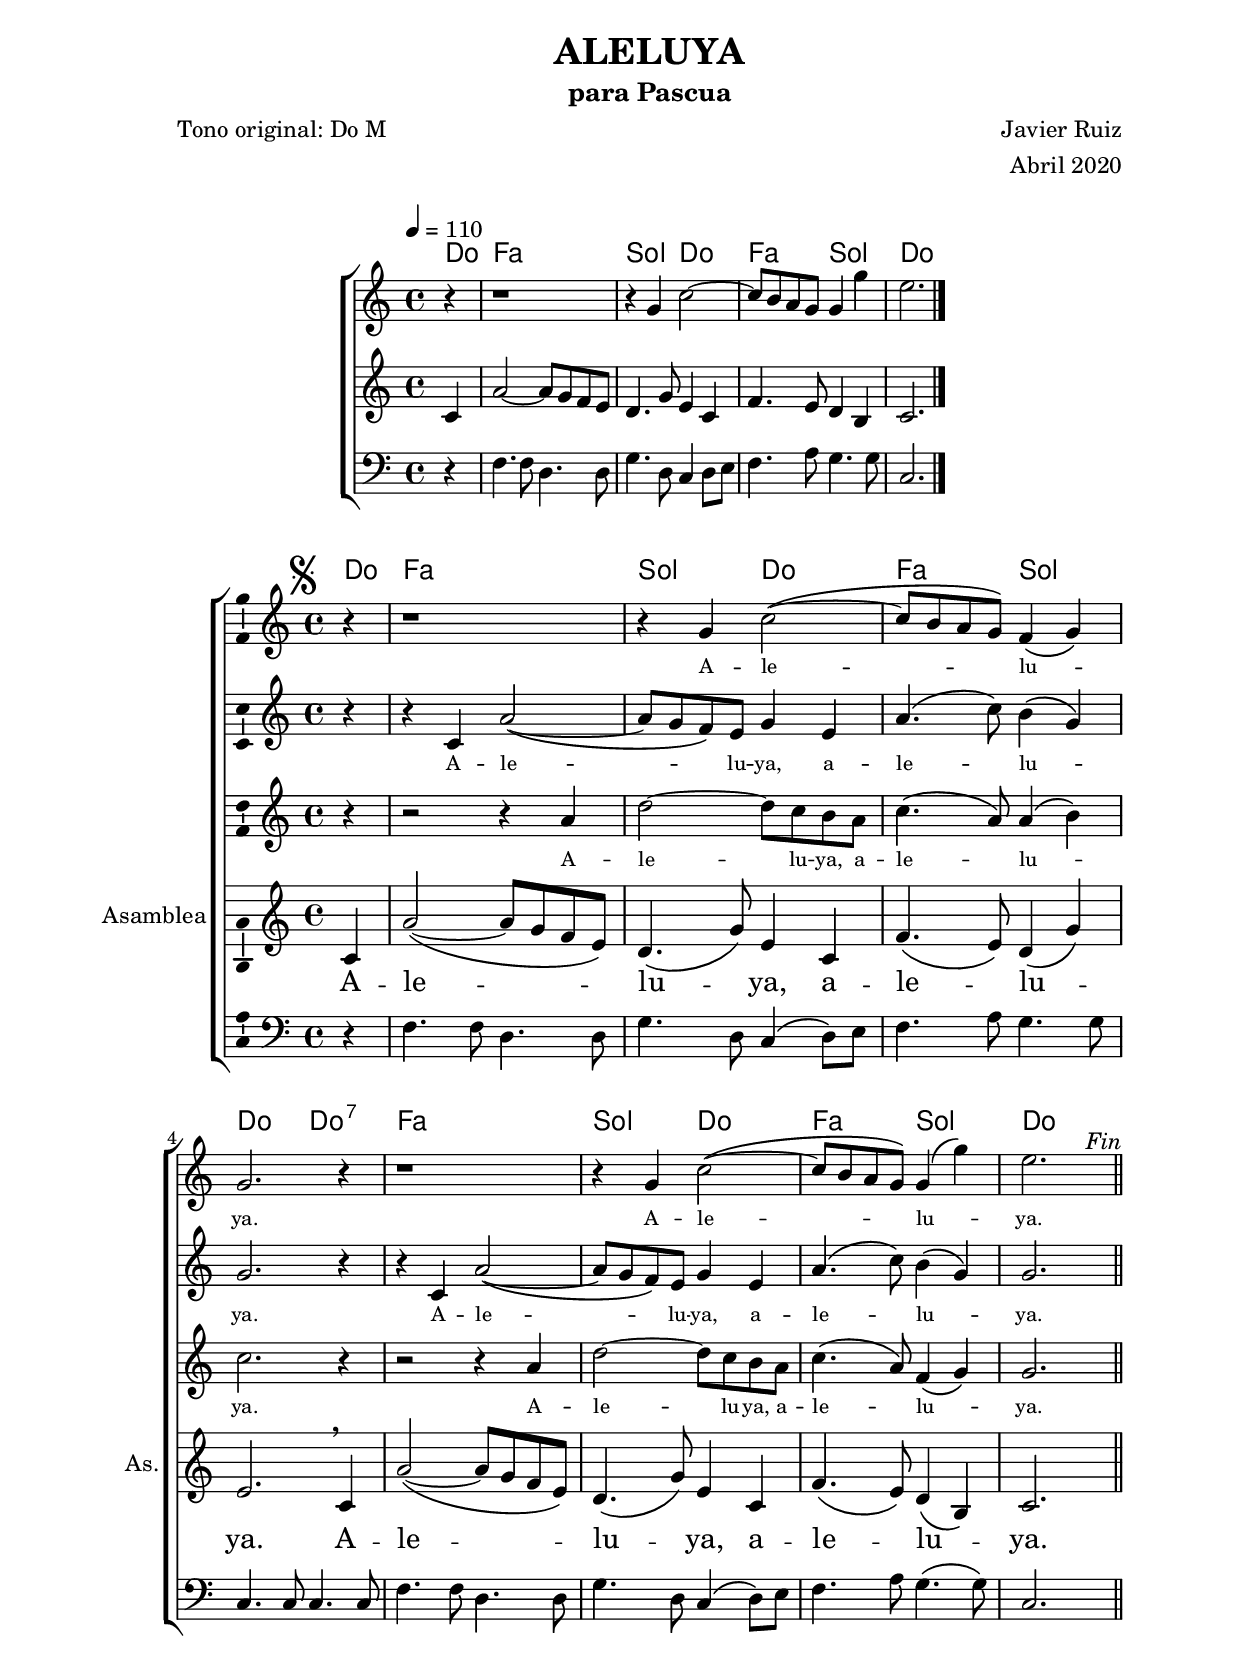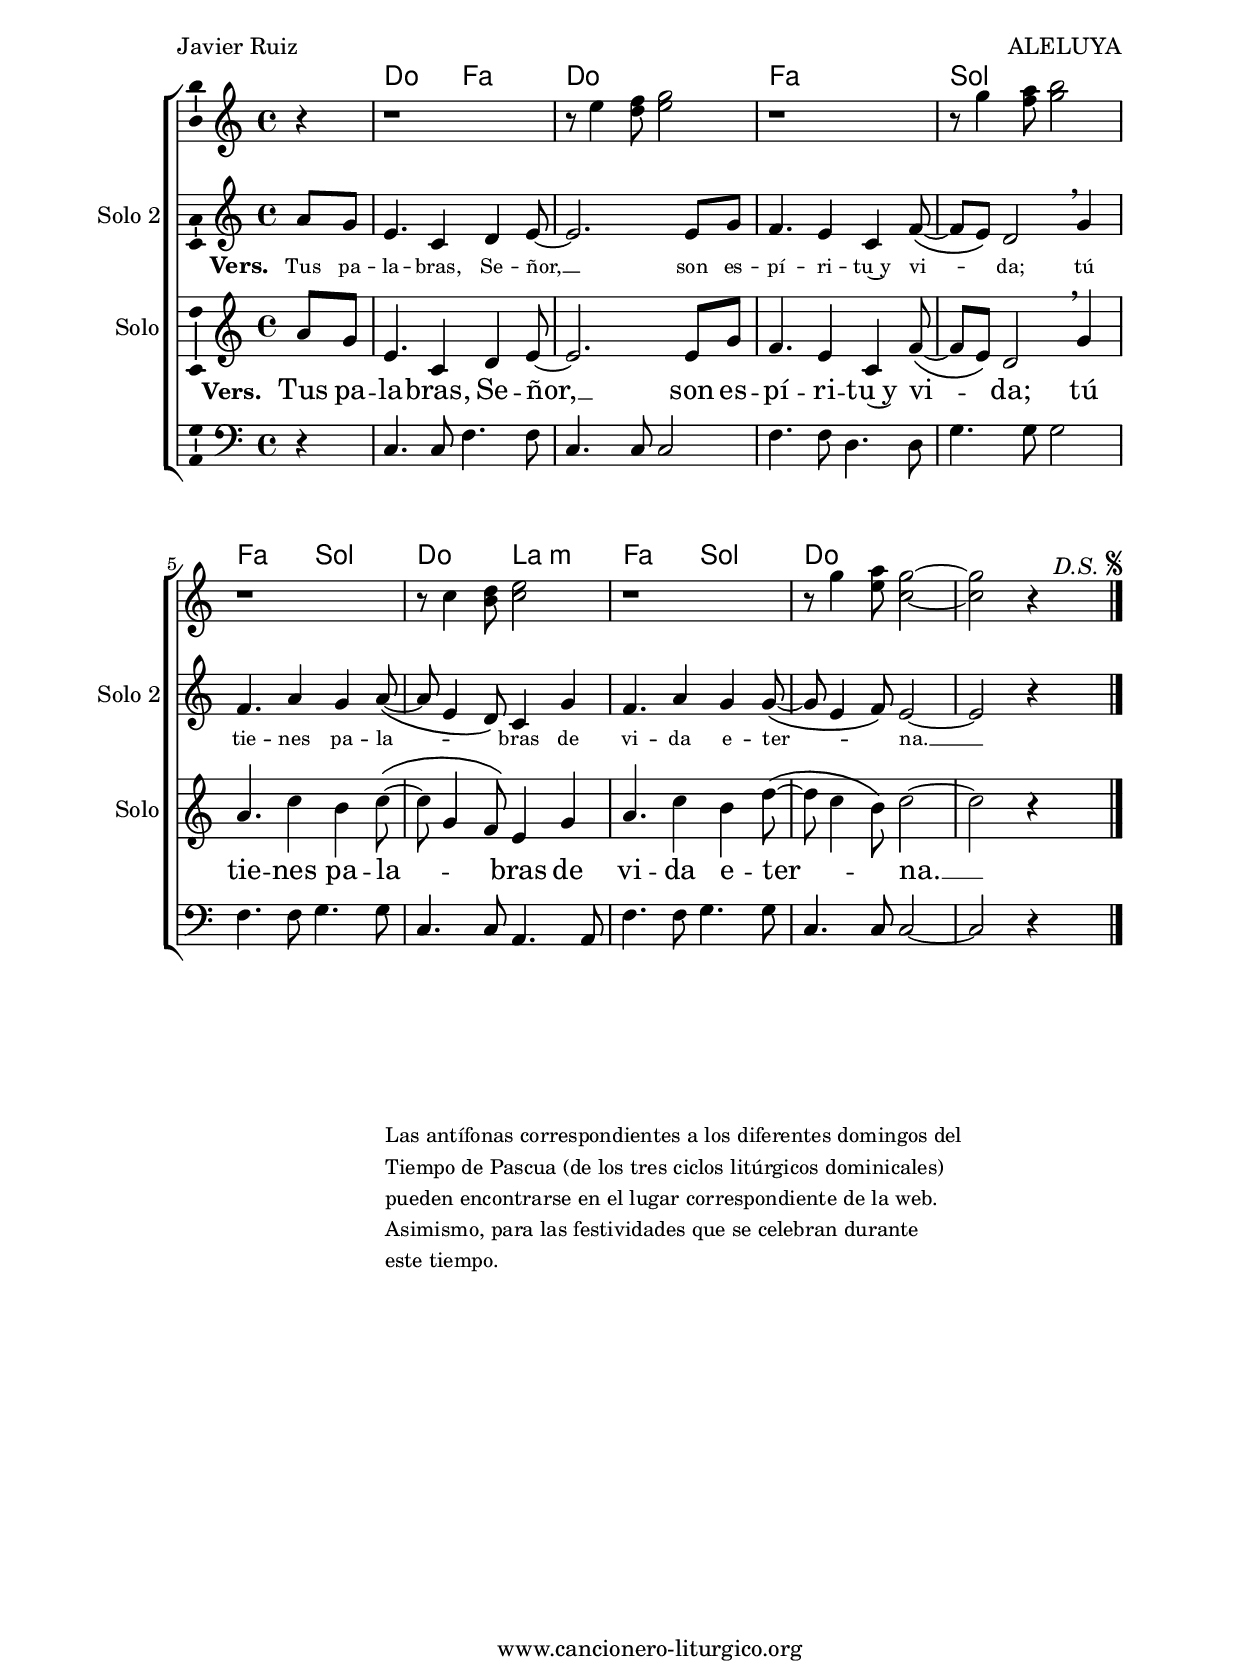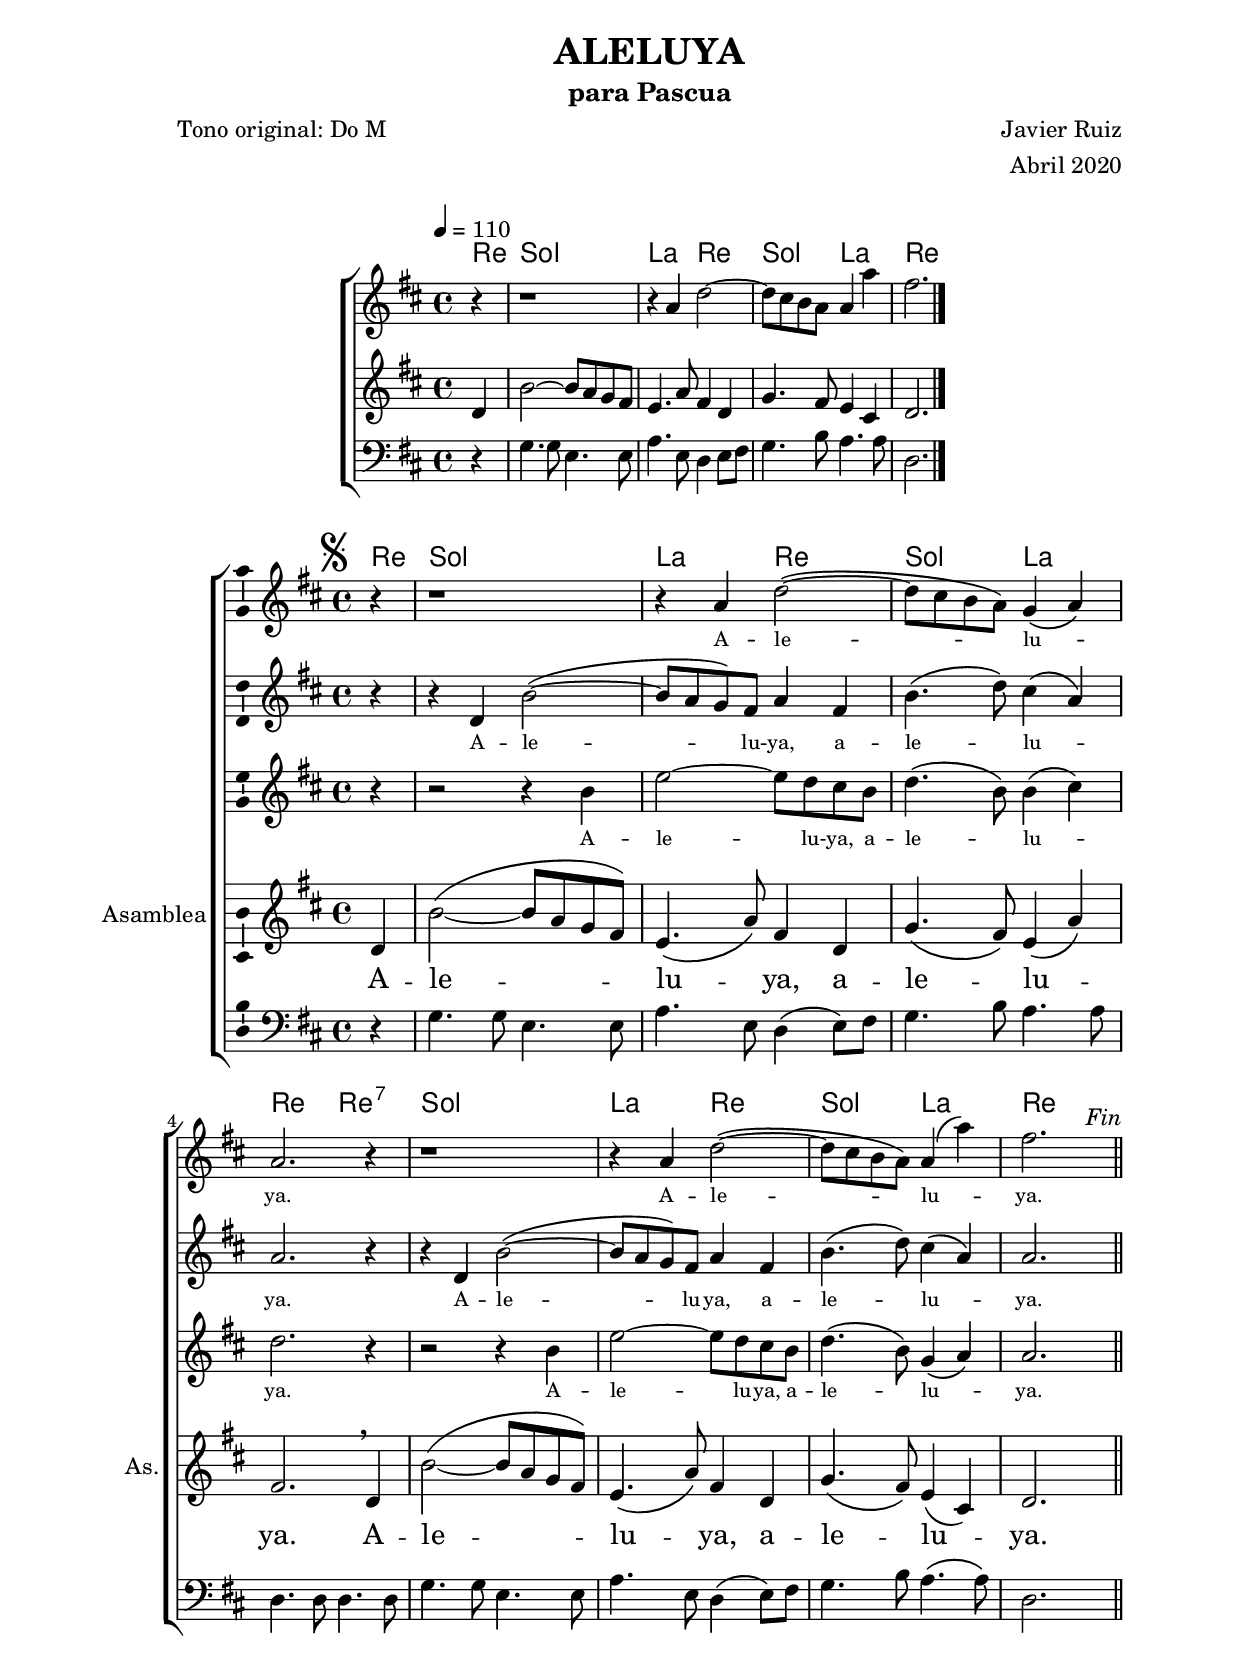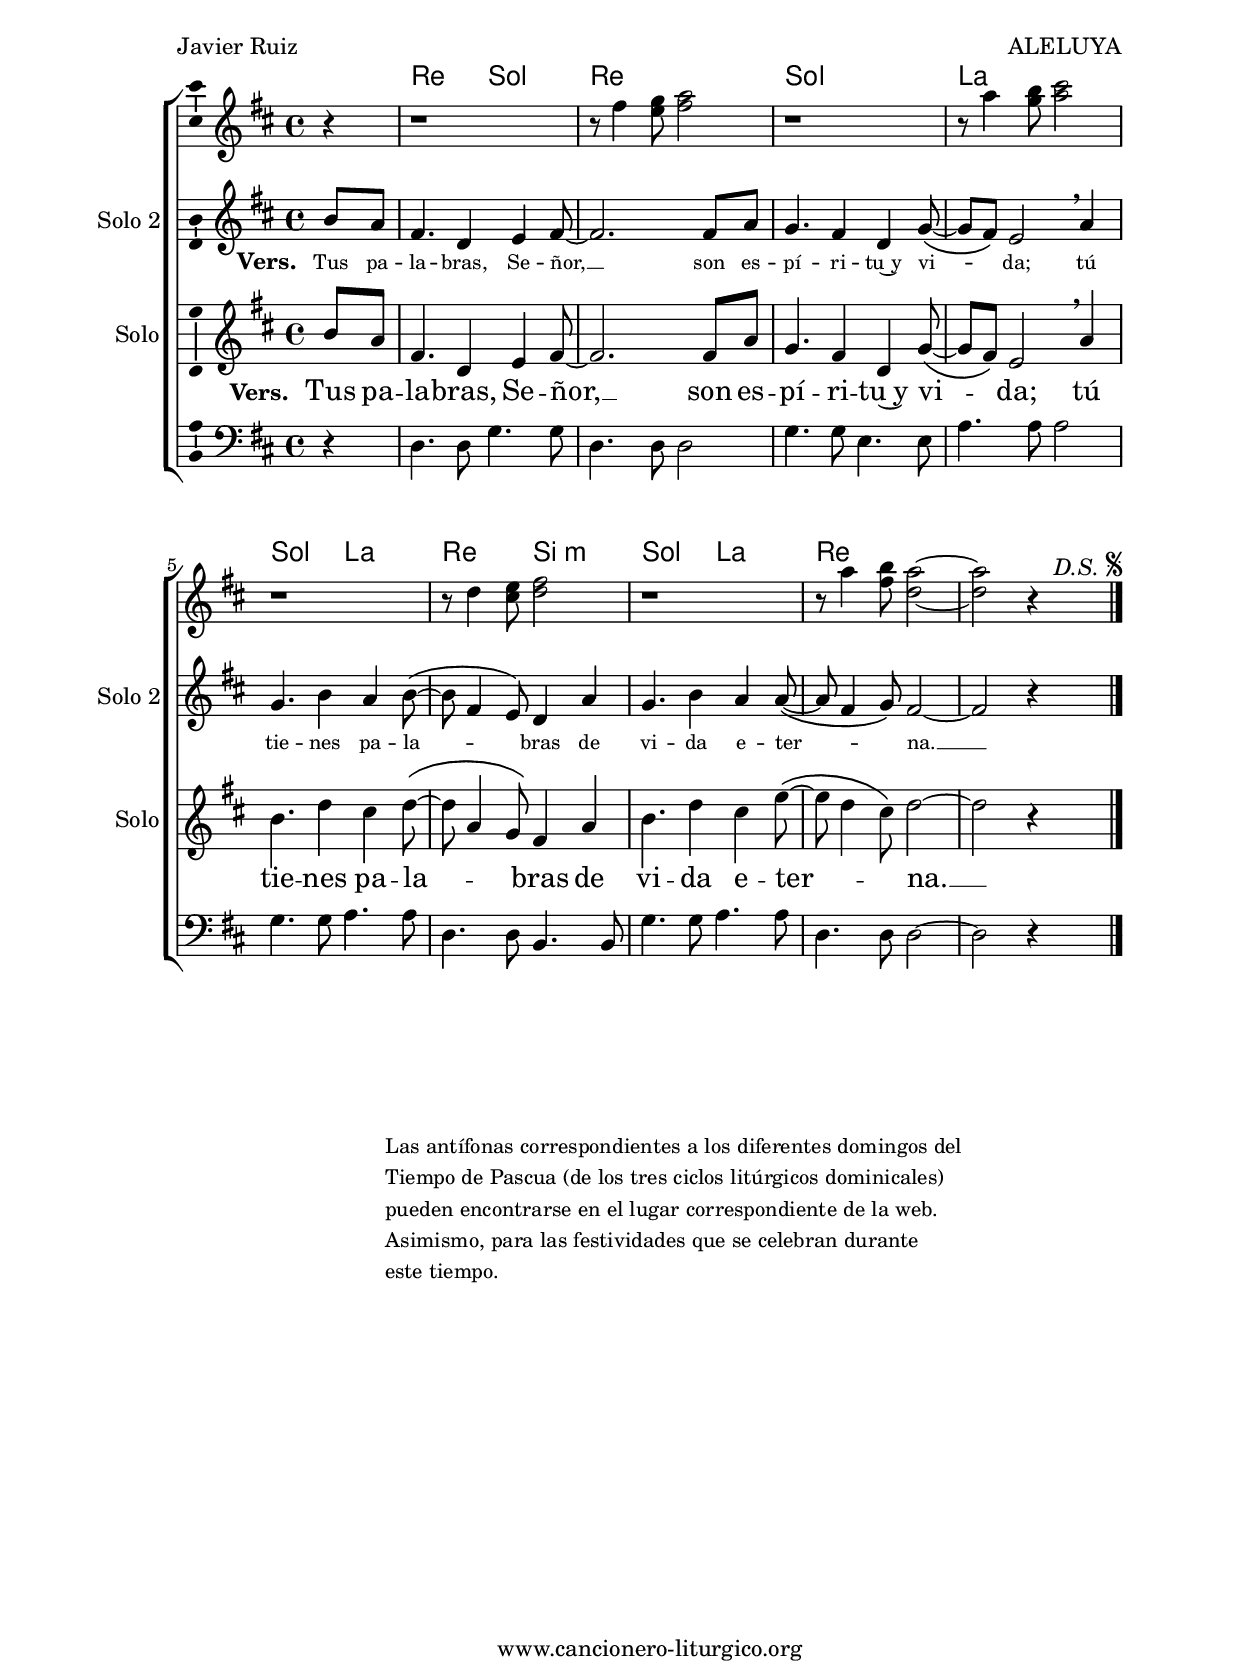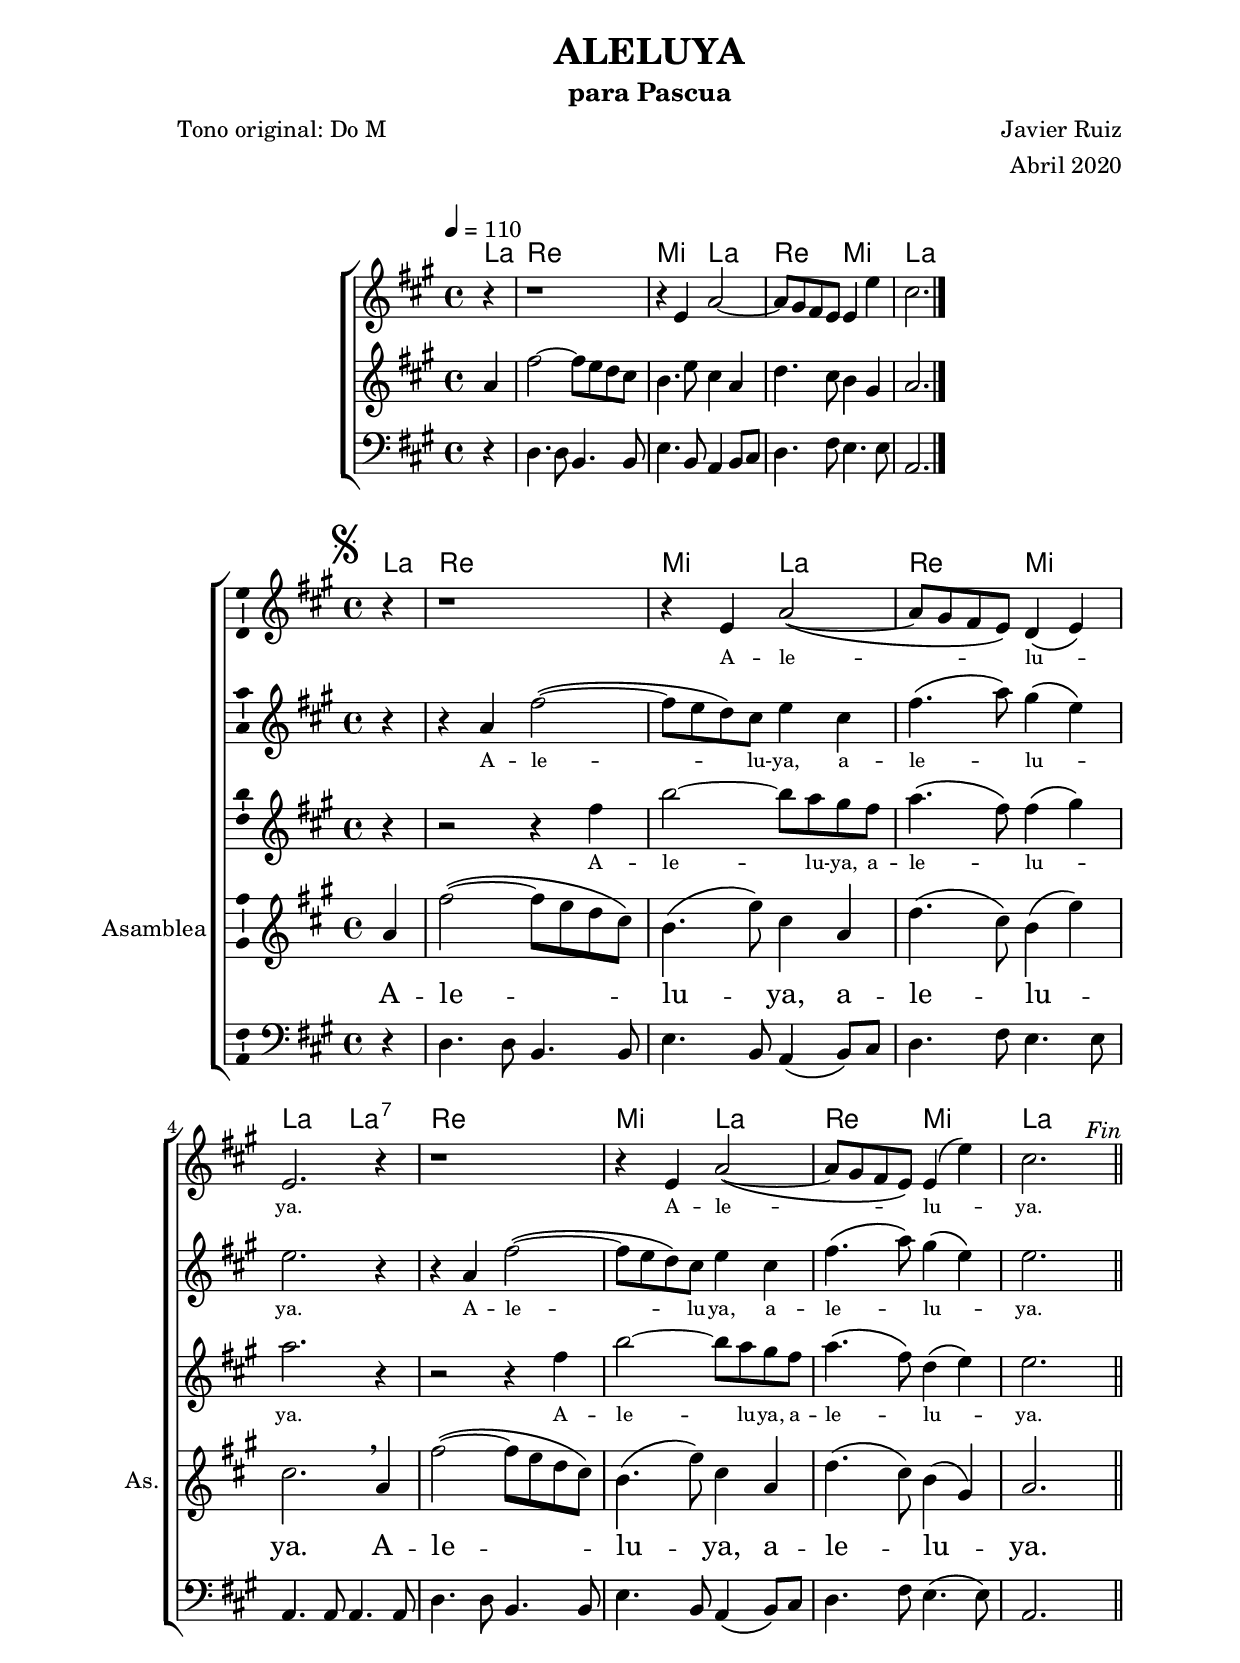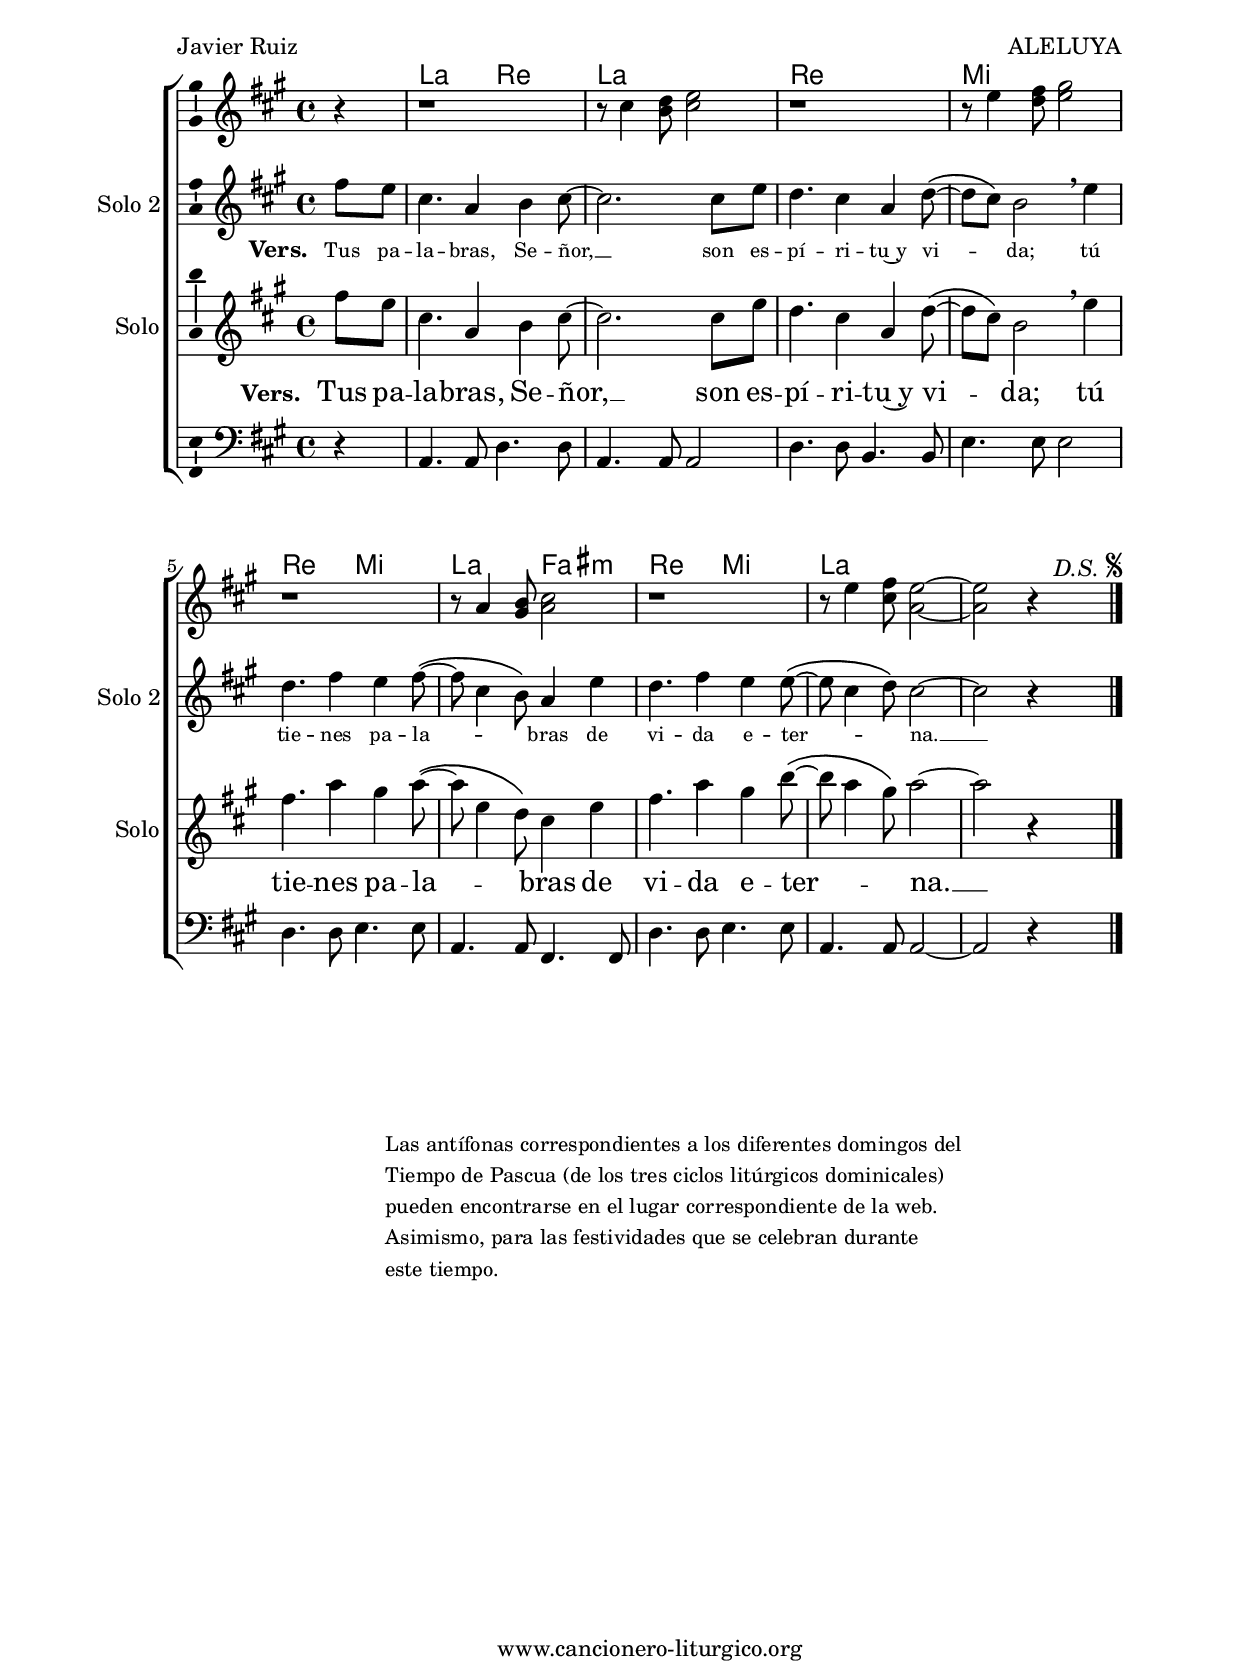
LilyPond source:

%
%lilypond aleluya-pasc-jruiz.ly
%timidity aleluya-pasc-jruiz.midi -Ow -o aleluya-pasc-jruiz.wav
%timidity aleluya-pasc-jruiz.midi -Ow -o - | lame - aleluya-pasc-jruiz.mp3
%
%Para convertir de .wav a .mp3:
%lame -h -m j filename.wav
%
%
%para escuchar el midi:
%timidity nombrefichero.midi
%


%versión de lilypond para la que se ha escrito esta partitura:
\version "2.16.0"

	%Tamaño papel
	#(set-default-paper-size "a4")
	%Tamaño partitura
	#(set-global-staff-size 20)
	%No responde al pulsar sobre una nota
	#(ly:set-option 'point-and-click #f)

%parámetros del encabezamiento:
\header {
	title = "ALELUYA"
	subtitle = "para Pascua"
	composer = "Javier Ruiz"
	poet = "Tono original: Do M"
	meter = ""
	arranger = "Abril 2020"
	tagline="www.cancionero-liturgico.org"
%	copyright="Editado con LilyPond para Linux"
	}

%parámetros asociados al papel:
\paper  {
	oddHeaderMarkup = \markup {\fill-line { \on-the-fly #not-first-page \fromproperty #'header:title \on-the-fly #not-first-page \fromproperty #'header:composer }}
	evenHeaderMarkup = \markup {\fill-line { \fromproperty #'header:composer \fromproperty #'header:title }}
	#(set-paper-size "a4")
	print-page-number = ##f
	first-page-number = 1
	print-first-page-number = ##f
%	head-separation = 3.0 \cm
	top-margin = 2.0 \cm
%%%	bottom-margin = 0.5\cm
	bottom-margin = 0.2\cm
	left-margin = 3.0 \cm
	line-width = 16.0 \cm 
	indent = 8\mm
	interscoreline = 2.\mm
	between-system-space = 15\mm
%	para que las partituras no llenen la hoja:
	ragged-bottom = ##t
%	idem para la última hoja:
	ragged-last-bottom = ##f
%	para que las partituras llenen el ancho del papel:
	ragged-last = ##f
	after-title-space = 2.5 \cm
page-count=2
%system-count=8

	%Flexible Vertical Spacing
%	markup-markup-spacing =
%	#'((basic-distance . 15) (minimum-distance . 10) (padding . 3))
	markup-system-spacing =
	#'((basic-distance . 15) (minimum-distance . 10) (padding . 3))
	system-system-spacing =
	#'((basic-distance . 15) (minimum-distance . 10) (padding . 3))
	score-system-spacing =
	#'((basic-distance . 15) (minimum-distance . 10) (padding . 5))
%	top-system-spacing = % header
%	#'((basic-distance . 8) (minimum-distance . 0) (padding . 0))
%	top-markup-spacing =
%	#'((basic-distance . 20) (minimum-distance . 20) (padding . 0))
	last-bottom-spacing = % footer
	#'((basic-distance . 5) (minimum-distance . 5) (padding . 0))
%	score-markup-spacing =
%	#'((basic-distance . 16) (minimum-distance . 13) (padding . 0))

	}


%parámetros que afectan a toda la partitura:
globalintro =  {
	%clave de sol (G):
	\clef G
	%armadura:
%	\transpose ees f
	\key c \major
	\tempo 4=110
	\set Score.tempoHideNote = ##f
	}

global =  {
	%clave de sol (G):
	\clef G
	%armadura:
%	\transpose ees f
	\key c \major
	\tempo 4=110
	\set Score.tempoHideNote = ##t
	}


acordesintro = {
	\italianChords
	\chordmode {
%	\transpose ees f
{

c4
f1 g2 c f g c2.


	}
	}
}


melodiaintro = 
%	\transpose ees f
{

	\relative c''{
	\time 4/4

\partial4
r4
r1
r4 g4 c2~
%%%c8 a f e g4 g'
c8 b a g g4 g'
e2. %s4

}
	\bar "|."
	}


melodiaintrodos = 
%	\transpose ees f
{

	\relative c'{
	\time 4/4

\partial4
c4
a'2~a8 g f e
d4. g8 e4 c
f4. e8 d4 b
c2. %s4

}
	\bar "|."
	}


melodiaintrobajo = 
%	\transpose ees f
{

	%clave de fa (F):
	\clef F

	\relative c{
	\time 4/4

\partial4
r4
f4. f8 d4. d8
g4. d8 c4 d8 e
f4. a8 g4. g8
c,2. %s4

}
	\bar "|."
	}


acordes = {
	\italianChords
	\chordmode {
%	\transpose ees f
{

c4
f1 g2 c f g c c:7
f1 g2 c f g c2.

	}
	}
}


melodiatrompeta = 
%	\transpose ees f
{

	\relative c''{
	\time 4/4

\mark \markup {
   \musicglyph #"scripts.segno"
   }

\partial4
r4
r1
r4 g4 c2~
%%%\(c8 a f e\) d4 \(b'\)
%%%c2. r4
\(c8 b a g\) f4 \(g\)
g2. r4
r1
r4 g4 c2~
%%%\(c8 a f e\) g4 \(g'\)
\(c8 b a g\) g4 \(g'\)
e2. %s4

^\markup {
   \italic "          Fin"
}

}

%	\bar "|."
	}


melodiadiscantus = 
%	\transpose ees f
{

	\relative c'{
	\time 4/4

\partial4
r4
r4 c4 a'2~
\(a8 g f\) e g4 e
a4. \(c8\) b4 \(g\)
g2. r4
r4 c,4 a'2~
\(a8 g f\) e g4 e
a4. \(c8\) b4 \(g\)
g2. %s4

}

%	\bar "|."
	}


melodiatres = 
%	\transpose ees f
{

	\relative c''{
	\time 4/4

\partial4
r4
r2 r4 a4
d2~d8 c b a
%%%c4. \(e8\) d4 \(b\)
c4. \(a8\) a4 \(b\)
c2. r4
r2 r4 a4
d2~d8 c b a
%%%c4. \(e8\) d4 \(b\)
c4. \(a8\) f4 \(g\)
g2. %s4

}

%	\bar "|."
	}


melodia = 
%	\transpose ees f
{

	\relative c'{
	\time 4/4

\partial4
c4
a'2~ \(a8 g f e\)
d4. \(g8\) e4 c
f4. \(e8\) d4 \(g\)
e2. \breathe c4
a'2~ \(a8 g f e\)
d4. \(g8\) e4 c
f4. \(e8\) d4 \(b\)
c2. %s4

}

	\bar "||"
	}


melodiabajo = 
%	\transpose ees f
{

	%clave de fa (F):
	\clef F

	\relative c{
	\time 4/4

\partial4
r4
f4. f8 d4. d8
g4. d8 c4 \(d8\) e
f4. a8 g4. g8
c,4. c8 c4. c8
f4. f8 d4. d8
g4. d8 c4 \(d8\) e
f4. a8 g4. \(g8\)
c,2. %s4

}

%	\bar "|."
	}


acordesestro = {
	\italianChords
	\chordmode {
%	\transpose ees f
{

s4
c2 f c c f f g g
f2 g c a:m f g c c c2

	}
	}
}


melodiatrompetaestro = 
%	\transpose ees f
{

	\relative c''{
	\time 4/4

\partial4
r4
r1
r8 e4 <d f>8 <e g>2
r1
r8 g4 <f a>8 <g b>2
r1
r8 c,4 <b d>8 <c e>2
r1
r8 g'4 <e a>8 <c g'>2~
<c g'>2 r4^\markup {
   \italic "    D.S."
   \tiny \raise #1
   \musicglyph #"scripts.segno"
}
%s4

}

	\bar "|."
	}


melodiatresestro = 
%	\transpose ees f
{

	\relative c''{
	\time 4/4

\partial4
%s4
%r2. 
a8 g
e4. c4 d4 e8~
e2. e8 g
f4. e4 c f8~
\(f8 e\) d2 \breathe g4
f4. a4 g a8~
\(a8 e4 d8\) c4 g'
f4. a4 g g8~
\(g8 e4 f8\) e2~
e2 r4 %s4

}

	\bar "|."
	}


melodiaestro = 
%	\transpose ees f
{

	\relative c'{
	\time 4/4

\partial4
%s4
%r2. 
a'8 g
e4. c4 d4 e8~
e2. e8 g
f4. e4 c f8~
\(f8 e\) d2 \breathe g4
%%%f4. e4 c b8~
%%%b8 c d2 g4
a4. c4 b c8~
\(c8 g4 f8\) e4 g
a4. c4 b d8~
\(d8 c4 b8\) c2~
c2 r4 %s4
%%%\(c8 g4 f8\) e4 e
%%%f4. g4 e d8~
%%%\(d8 c4 b8\) c2~
%%%c2 r4 %s4

}

	\bar "|."
	}


melodiabajoestro = 
%	\transpose ees f
{

	%clave de fa (F):
	\clef F

	\relative c{
	\time 4/4

\partial4
r4
c4. c8 f4. f8
c4. c8 c2
f4. f8 d4. d8
g4. g8 g2
f4. f8 g4. g8
c,4. c8 a4. a8
f'4. f8 g4. g8
c,4. c8 c2~
c2 r4 %s4
}
	\bar "|."
	}


textotrompeta = \lyricmode {
\override LyricText #'font-size = #-1
A -- le -- _ _ _ lu -- _ ya.
A -- le -- _ _ _ lu -- _ ya.

	}

textodiscantus = \lyricmode {
\override LyricText #'font-size = #-1
A -- le -- _ _ lu -- ya,
a -- le -- _ lu -- _ ya.
A -- le -- _ _ lu -- ya,
a -- le -- _ lu -- _ ya.

	}

textotres = \lyricmode {
\override LyricText #'font-size = #-1
A -- le -- lu -- ya,
a -- le -- _ lu -- _ ya.
A -- le -- lu -- ya,
a -- le -- _ lu -- _ ya.

	}

texto = \lyricmode {
A -- le -- _ _ _ lu -- _ ya,
a -- le -- _ lu -- _ ya.
A -- le -- _ _ _ lu -- _ ya,
a -- le -- _ lu -- _ ya.

	}

textobajo = \lyricmode {
\override LyricText #'font-size = #-1
A -- le -- lu -- ya,
a -- le -- lu -- _ ya.
A -- le -- lu -- ya,
a -- le -- lu -- ya.
A -- le -- lu -- ya,
a -- le -- lu -- _ ya.
A -- le -- lu -- _ ya.

	}

textotresestro = \lyricmode {
\override LyricText #'font-size = #-1
\set stanza =#"Vers. " Tus pa -- la -- bras, Se -- ñor, __
son es -- pí -- ri -- tu~y vi -- _ da;
tú tie -- nes pa -- la -- _ _ bras
de vi -- da e -- ter -- _ _ na. __

	}

textoestro = \lyricmode {
\set stanza =#"Vers. " Tus pa -- la -- bras, Se -- ñor, __
son es -- pí -- ri -- tu~y vi -- _ da;
tú tie -- nes pa -- la -- _ _ bras
de vi -- da e -- ter -- _ _ na. __

	}

acordesintroStaff = \context ChordNames = acordesintroStaff <<
	\set chordChanges = ##t
	\acordesintro
	>>

acordesStaff = \context ChordNames = acordesStaff <<
	\set chordChanges = ##t
	\acordes
	>>

acordesestroStaff = \context ChordNames = acordesestroStaff <<
	\set chordChanges = ##t
	\acordesestro
	>>


vozintroStaff = \context Voice = vozintroStaff
<<
	\override Staff.StaffSymbol #'staff-space = #(magstep -0.35)
	\set Staff.midiInstrument = #"trumpet"
	\set Staff.midiMinimumVolume = #0.6
	\set Staff.midiMaximumVolume = #0.8
	\globalintro
	\melodiaintro
	>>

vozintrodosStaff = \context Voice = vozintrodosStaff
<<
	\override Staff.StaffSymbol #'staff-space = #(magstep -0.35)
	\set Staff.midiInstrument = #"flute"
	\set Staff.midiMinimumVolume = #0.8
	\set Staff.midiMaximumVolume = #1.0
	\globalintro
	\melodiaintrodos
	>>

vozintrobajoStaff = \context Voice = vozintrobajoStaff
<<
	\override Staff.StaffSymbol #'staff-space = #(magstep -0.35)
	\set Staff.midiInstrument = #"english horn"
	\set Staff.midiMinimumVolume = #0.6
	\set Staff.midiMaximumVolume = #0.8
	\globalintro
	\melodiaintrobajo
	>>

voztrompetaStaff = \context Voice = voztrompetaStaff
\with {\consists "Ambitus_engraver"}
<<
	\override Staff.StaffSymbol #'staff-space = #(magstep -0.35)
	\set Staff.midiInstrument = #"trumpet"
	\set Staff.midiMinimumVolume = #0.6
	\set Staff.midiMaximumVolume = #0.8
	\global
	\melodiatrompeta
	>>

vozdiscantusStaff = \context Voice = vozdiscantusStaff
\with {\consists "Ambitus_engraver"}
<<
	\override Staff.StaffSymbol #'staff-space = #(magstep -0.35)
	\set Staff.midiInstrument = #"violin"
	\set Staff.midiMinimumVolume = #0.6
	\set Staff.midiMaximumVolume = #0.8
	\global
	\relative c' \melodiadiscantus
	>>

voztresStaff = \context Voice = voztresStaff
\with {\consists "Ambitus_engraver"}
<<
	\override Staff.StaffSymbol #'staff-space = #(magstep -0.35)
	\set Staff.midiInstrument = #"violin"
	\set Staff.midiMinimumVolume = #0.6
	\set Staff.midiMaximumVolume = #0.8
	\global
	\relative c' \melodiatres
	>>

vozStaff = \context Voice = vozStaff
\with {\consists "Ambitus_engraver"}
<<
	\set Staff.instrumentName = "Asamblea"
	\set Staff.shortInstrumentName = "As."
%	\set Staff.midiInstrument = #"clarinet"
%	\set Staff.midiInstrument = #"cello"
	\set Staff.midiInstrument = #"flute"
%	\set Staff.midiInstrument = #"electric guitar (jazz)"
%	\set Staff.midiInstrument = #"english horn"
%	\set Staff.midiInstrument = #"violin"
%	\set Staff.midiInstrument = #"glockenspiel"
	\set Staff.midiMinimumVolume = #0.8
	\set Staff.midiMaximumVolume = #1.0
	\global
	\melodia
	>>

vozbajoStaff = \context Voice = vozbajoStaff
\with {\consists "Ambitus_engraver"}
<<
	\override Staff.StaffSymbol #'staff-space = #(magstep -0.35)
	\set Staff.midiInstrument = #"english horn"
	\set Staff.midiMinimumVolume = #0.6
	\set Staff.midiMaximumVolume = #0.8
	\global
	\melodiabajo
	>>

voztrompetaestroStaff = \context Voice = voztrompetaestroStaff
\with {\consists "Ambitus_engraver"}
<<
	\override Staff.StaffSymbol #'staff-space = #(magstep -0.35)
	\set Staff.midiInstrument = #"trumpet"
	\set Staff.midiMinimumVolume = #0.6
	\set Staff.midiMaximumVolume = #0.8
	\global
	\melodiatrompetaestro
	>>

voztresestroStaff = \context Voice = voztresestroStaff
\with {\consists "Ambitus_engraver"}
<<
	\override Staff.StaffSymbol #'staff-space = #(magstep -0.35)
	\set Staff.instrumentName = "Solo 2"
	\set Staff.shortInstrumentName = "Solo 2"
	\set Staff.midiInstrument = #"violin"
	\set Staff.midiMinimumVolume = #0.6
	\set Staff.midiMaximumVolume = #0.8
	\global
	\relative c' \melodiatresestro
	>>

vozestroStaff = \context Voice = vozestroStaff
\with {\consists "Ambitus_engraver"}
<<
	\set Staff.instrumentName = "Solo"
	\set Staff.shortInstrumentName = "Solo"
%	\set Staff.midiInstrument = #"clarinet"
%	\set Staff.midiInstrument = #"cello"
	\set Staff.midiInstrument = #"flute"
%	\set Staff.midiInstrument = #"electric guitar (jazz)"
%	\set Staff.midiInstrument = #"english horn"
%	\set Staff.midiInstrument = #"violin"
%	\set Staff.midiInstrument = #"glockenspiel"
	\set Staff.midiMinimumVolume = #0.8
	\set Staff.midiMaximumVolume = #1.0
	\global
	\melodiaestro
	>>

vozbajoestroStaff = \context Voice = vozbajoestroStaff
\with {\consists "Ambitus_engraver"}
<<
	\override Staff.StaffSymbol #'staff-space = #(magstep -0.35)
	\set Staff.midiInstrument = #"english horn"
	\set Staff.midiMinimumVolume = #0.6
	\set Staff.midiMaximumVolume = #0.8
	\global
	\melodiabajoestro
	>>


textoStaff = \context Lyrics = textoStaff <<
	\lyricsto vozStaff \texto
	>>

textotresStaff = \context Lyrics = textotresStaff <<
	\lyricsto voztresStaff \textotres
	>>

textodiscantusStaff = \context Lyrics = textodiscantusStaff <<
	\lyricsto vozdiscantusStaff \textodiscantus
	>>

textotrompetaStaff = \context Lyrics = textotrompetaStaff <<
	\lyricsto voztrompetaStaff \textotrompeta
	>>

textobajoStaff = \context Lyrics = textobajoStaff <<
	\lyricsto vozbajoStaff \textobajo
	>>

textoestroStaff = \context Lyrics = textoestroStaff <<
	\lyricsto vozestroStaff \textoestro
	>>

textotresestroStaff = \context Lyrics = textotresestroStaff <<
	\lyricsto voztresestroStaff \textotresestro
	>>


\book {
	\score {
		\context ChoirStaff {
%			\override StaffGroup.SystemStartBracket #'collapse-height = #1
%			\override Score.SystemStartBar #'collapse-height = #1
			<<
			\acordesintroStaff
			\vozintroStaff
			\vozintrodosStaff
			\vozintrobajoStaff
			>>
			}
		\layout {
	    		\context {
				\Lyrics
				\override LyricText #'font-size = #2
				}
	   		 \context {
				\Score
				\override StaffSymbol #'staff-space = #(magstep +3)
				}
			indent = 3 \cm
			line-width= 13.0 \cm
			}
		}
	\score {
		<<
		\context ChoirStaff {
%			\override StaffGroup.SystemStartBracket #'collapse-height = #1
%			\override Score.SystemStartBar #'collapse-height = #1
			<<
			\acordesStaff
			\voztrompetaStaff
			\textotrompetaStaff
			\vozdiscantusStaff
			\textodiscantusStaff
			\voztresStaff
			\textotresStaff
			\vozStaff
			\textoStaff
			\vozbajoStaff
%			\textobajoStaff
			>>
			}
		>>
		\layout {
	    		\context {
				\Lyrics
				\override LyricText #'font-size = #2
				}
	   		 \context {
				\Score
				\override StaffSymbol #'staff-space = #(magstep +3)
				}
			}
		}
\pageBreak
	\score {
		<<
		\context ChoirStaff {
%			\override StaffGroup.SystemStartBracket #'collapse-height = #1
%			\override Score.SystemStartBar #'collapse-height = #1
			<<
			\acordesestroStaff
			\voztrompetaestroStaff
			\voztresestroStaff
			\textotresestroStaff
			\vozestroStaff
			\textoestroStaff
			\vozbajoestroStaff
			>>
			}
		>>
		\layout {
	    		\context {
				\Lyrics
				\override LyricText #'font-size = #2
				}
	   		 \context {
				\Score
				\override StaffSymbol #'staff-space = #(magstep +3)
				}
			indent = 0 \cm
			}
		}
	\markup {
		\magnify #0.9
		\column {
			\line{\hspace #20.0 }
			\line{\hspace #20.0 }
			\line{\hspace #20.0 }
			\line{\hspace #20.0 Las antífonas correspondientes a los diferentes domingos del}
			\line{\hspace #20.0 Tiempo de Pascua (de los tres ciclos litúrgicos dominicales)}
			\line{\hspace #20.0 pueden encontrarse en el lugar correspondiente de la web.}
			\line{\hspace #20.0 Asimismo, para las festividades que se celebran durante}
			\line{\hspace #20.0 este tiempo.}
			}
		}
	\score {
		\unfoldRepeats
		<<
		\context ChoirStaff {
			<<
			\acordesintroStaff
			\vozintroStaff
			\vozintrodosStaff
			\vozintrobajoStaff
			>>
			<<
			\acordesStaff
			\voztrompetaStaff
			\vozdiscantusStaff
			\voztresStaff
			\vozStaff
			\vozbajoStaff
			>>
			<<
			\acordesestroStaff
			\voztrompetaestroStaff
			\voztresestroStaff
			\vozestroStaff
			\vozbajoestroStaff
			>>
			}
		>>
		\midi {
	  		\context {
	  			\Score
				tempoWholesPerMinute = #(ly:make-moment 70 4)
				}
			}
		}
	}


#(define output-suffix "C")
\book {
	\score {
		\context ChoirStaff {
%			\override StaffGroup.SystemStartBracket #'collapse-height = #1
%			\override Score.SystemStartBar #'collapse-height = #1
\transpose c d
			<<
			\acordesintroStaff
			\vozintroStaff
			\vozintrodosStaff
			\vozintrobajoStaff
			>>
			}
		\layout {
	    		\context {
				\Lyrics
				\override LyricText #'font-size = #2
				}
	   		 \context {
				\Score
				\override StaffSymbol #'staff-space = #(magstep +3)
				}
			indent = 3 \cm
			line-width= 13.0 \cm
			}
		}
	\score {
		<<
		\context ChoirStaff {
%			\override StaffGroup.SystemStartBracket #'collapse-height = #1
%			\override Score.SystemStartBar #'collapse-height = #1
\transpose c d
			<<
			\acordesStaff
			\voztrompetaStaff
			\textotrompetaStaff
			\vozdiscantusStaff
			\textodiscantusStaff
			\voztresStaff
			\textotresStaff
			\vozStaff
			\textoStaff
			\vozbajoStaff
%			\textobajoStaff
			>>
			}
		>>
		\layout {
	    		\context {
				\Lyrics
				\override LyricText #'font-size = #2
				}
	   		 \context {
				\Score
				\override StaffSymbol #'staff-space = #(magstep +3)
				}
			}
		}
\pageBreak
	\score {
		<<
		\context ChoirStaff {
%			\override StaffGroup.SystemStartBracket #'collapse-height = #1
%			\override Score.SystemStartBar #'collapse-height = #1
\transpose c d
			<<
			\acordesestroStaff
			\voztrompetaestroStaff
			\voztresestroStaff
			\textotresestroStaff
			\vozestroStaff
			\textoestroStaff
			\vozbajoestroStaff
			>>
			}
		>>
		\layout {
	    		\context {
				\Lyrics
				\override LyricText #'font-size = #2
				}
	   		 \context {
				\Score
				\override StaffSymbol #'staff-space = #(magstep +3)
				}
			indent = 0 \cm
			}
		}
	\markup {
		\magnify #0.9
		\column {
			\line{\hspace #20.0 }
			\line{\hspace #20.0 }
			\line{\hspace #20.0 }
			\line{\hspace #20.0 Las antífonas correspondientes a los diferentes domingos del}
			\line{\hspace #20.0 Tiempo de Pascua (de los tres ciclos litúrgicos dominicales)}
			\line{\hspace #20.0 pueden encontrarse en el lugar correspondiente de la web.}
			\line{\hspace #20.0 Asimismo, para las festividades que se celebran durante}
			\line{\hspace #20.0 este tiempo.}
			}
		}
	}


#(define output-suffix "S")
\book {
	\score {
		\context ChoirStaff {
%			\override StaffGroup.SystemStartBracket #'collapse-height = #1
%			\override Score.SystemStartBar #'collapse-height = #1
\transpose c a,
			<<
			\acordesintroStaff
			\vozintroStaff
\transpose a a'
			\vozintrodosStaff
			\vozintrobajoStaff
			>>
			}
		\layout {
	    		\context {
				\Lyrics
				\override LyricText #'font-size = #2
				}
	   		 \context {
				\Score
				\override StaffSymbol #'staff-space = #(magstep +3)
				}
			indent = 3 \cm
			line-width= 13.0 \cm
			}
		}
	\score {
		<<
		\context ChoirStaff {
%			\override StaffGroup.SystemStartBracket #'collapse-height = #1
%			\override Score.SystemStartBar #'collapse-height = #1
\transpose c a
			<<
			\acordesStaff
\transpose a a,
			\voztrompetaStaff
			\textotrompetaStaff
			\vozdiscantusStaff
			\textodiscantusStaff
			\voztresStaff
			\textotresStaff
			\vozStaff
			\textoStaff
\transpose a a,
			\vozbajoStaff
%			\textobajoStaff
			>>
			}
		>>
		\layout {
	    		\context {
				\Lyrics
				\override LyricText #'font-size = #2
				}
	   		 \context {
				\Score
				\override StaffSymbol #'staff-space = #(magstep +3)
				}
			}
		}
\pageBreak
	\score {
		<<
		\context ChoirStaff {
%			\override StaffGroup.SystemStartBracket #'collapse-height = #1
%			\override Score.SystemStartBar #'collapse-height = #1
\transpose c a
			<<
			\acordesestroStaff
\transpose a a,
			\voztrompetaestroStaff
			\voztresestroStaff
			\textotresestroStaff
			\vozestroStaff
			\textoestroStaff
\transpose a a,
			\vozbajoestroStaff
			>>
			}
		>>
		\layout {
	    		\context {
				\Lyrics
				\override LyricText #'font-size = #2
				}
	   		 \context {
				\Score
				\override StaffSymbol #'staff-space = #(magstep +3)
				}
			indent = 0 \cm
			}
		}
	\markup {
		\magnify #0.9
		\column {
			\line{\hspace #20.0 }
			\line{\hspace #20.0 }
			\line{\hspace #20.0 }
			\line{\hspace #20.0 Las antífonas correspondientes a los diferentes domingos del}
			\line{\hspace #20.0 Tiempo de Pascua (de los tres ciclos litúrgicos dominicales)}
			\line{\hspace #20.0 pueden encontrarse en el lugar correspondiente de la web.}
			\line{\hspace #20.0 Asimismo, para las festividades que se celebran durante}
			\line{\hspace #20.0 este tiempo.}
			}
		}
	}


